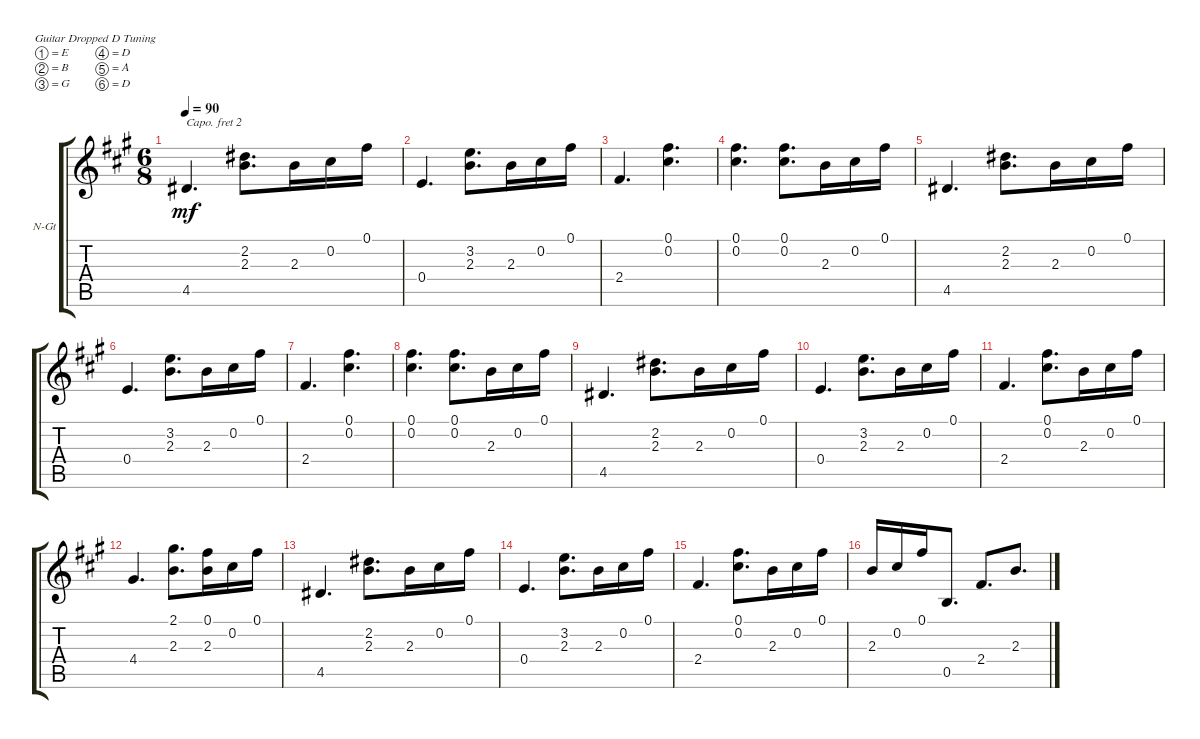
\defaultSystemsLayout 4
\bracketExtendMode groupsimilarinstruments
\firstSystemTrackNameOrientation horizontal
\otherSystemsTrackNameOrientation horizontal
\track ("Nylon Guitar" "N-Gt") {instrument acousticguitarnylon}
\staff {score tabs}
\capo 2
\tuning (E4 B3 G3 D3 A2 D2)
\ts (6 8)
\tempo 90
\clef g2
\ks a
4.5.4{d dy mf instrument acousticguitarnylon} (2.3 2.2).8{d} 2.3.16 0.2.16 0.1.16 |
0.4.4{d} (2.3 3.2).8{d} 2.3.16 0.2.16 0.1.16 |
2.4.4{d} (0.2 0.1).4{d} |
(0.2 0.1).4{d} (0.2 0.1).8{d} 2.3.16 0.2.16 0.1.16 |
4.5.4{d} (2.3 2.2).8{d} 2.3.16 0.2.16 0.1.16 |
0.4.4{d} (2.3 3.2).8{d} 2.3.16 0.2.16 0.1.16 |
2.4.4{d} (0.2 0.1).4{d} |
(0.2 0.1).4{d} (0.2 0.1).8{d} 2.3.16 0.2.16 0.1.16 |
4.5.4{d} (2.3 2.2).8{d} 2.3.16 0.2.16 0.1.16 |
0.4.4{d} (2.3 3.2).8{d} 2.3.16 0.2.16 0.1.16 |
2.4.4{d} (0.2 0.1).8{d} 2.3.16 0.2.16 0.1.16 |
4.4.4{d} (2.3 2.1).8{d} (2.3 0.1).16 0.2.16 0.1.16 |
4.5.4{d} (2.3 2.2).8{d} 2.3.16 0.2.16 0.1.16 |
0.4.4{d} (2.3 3.2).8{d} 2.3.16 0.2.16 0.1.16 |
2.4.4{d} (0.2 0.1).8{d} 2.3.16 0.2.16 0.1.16 |
2.3.16 0.2.16 0.1.16 0.5.8{d} 2.4.8{d} 2.3.8{d}
